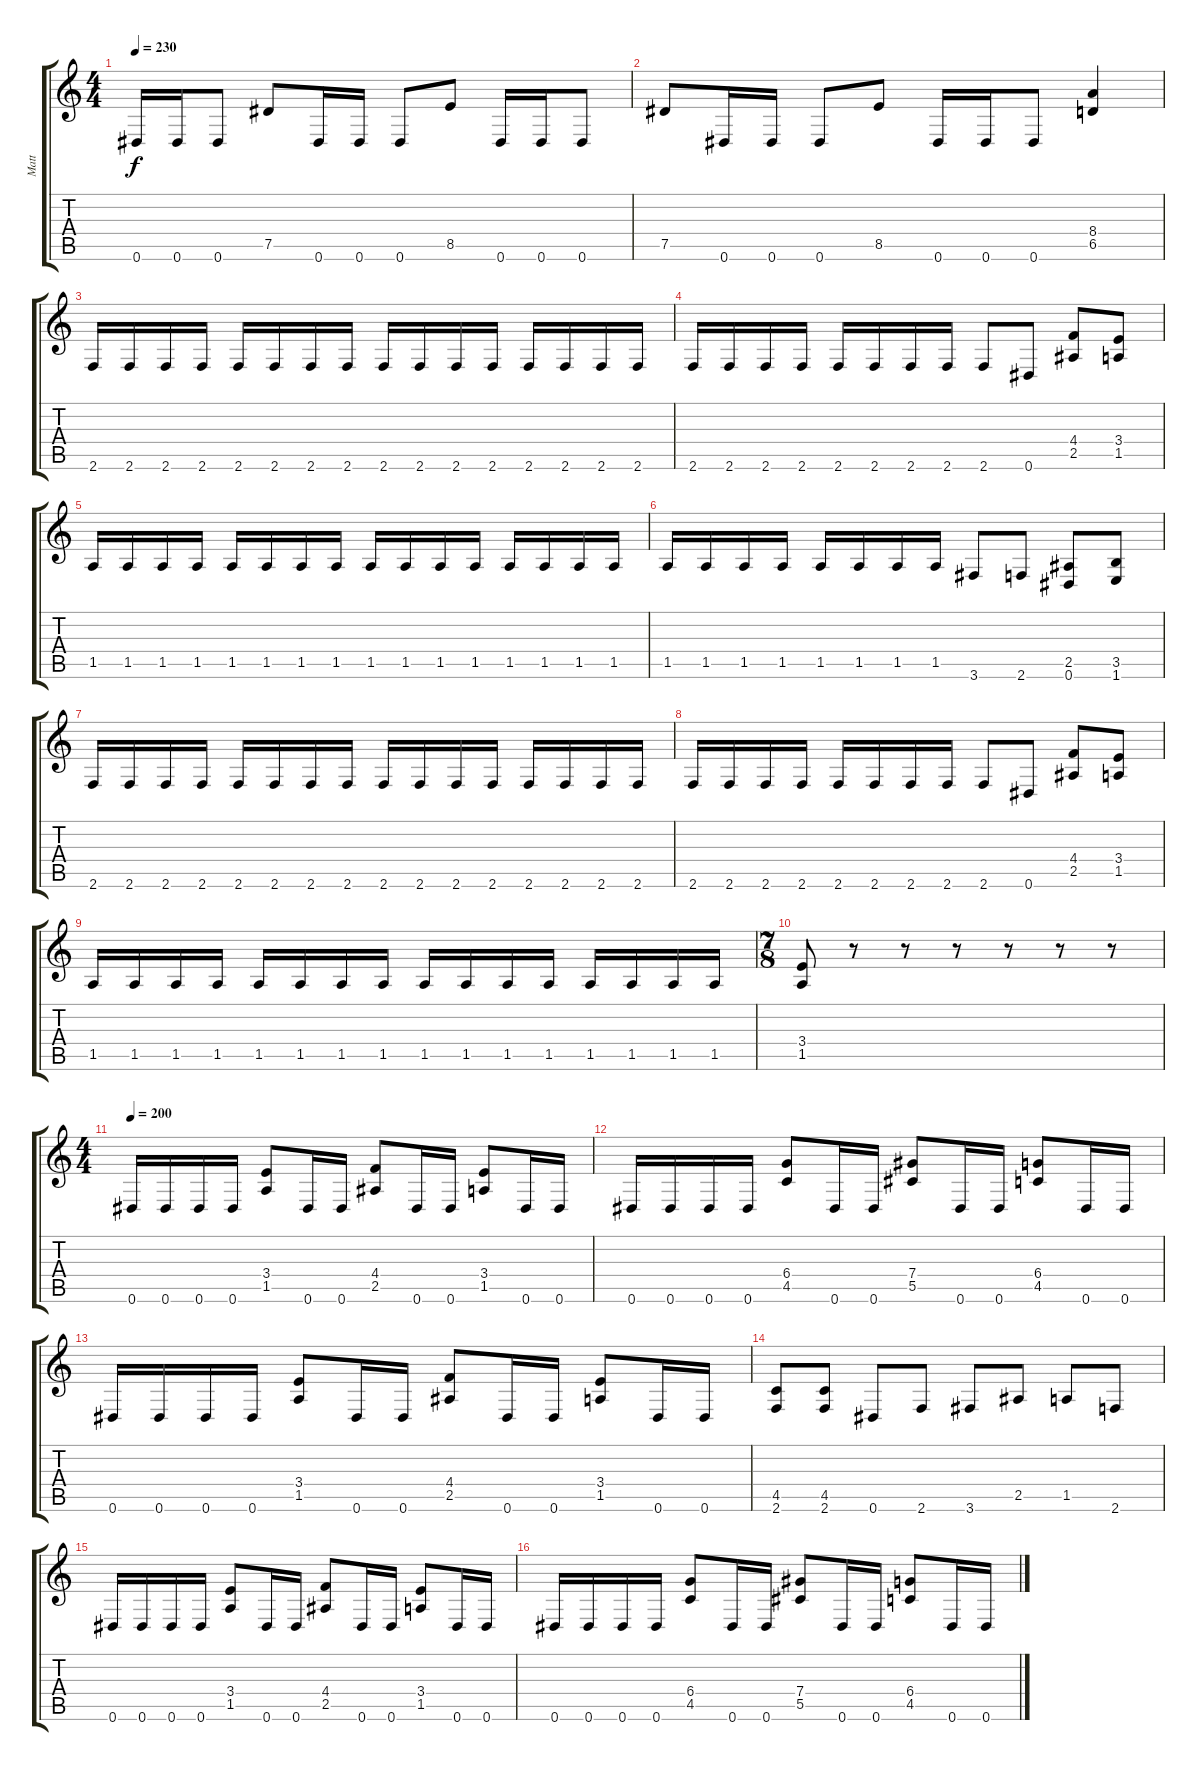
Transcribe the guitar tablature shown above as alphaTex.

\track ("Matt" "Matt") {instrument overdrivenguitar}
\staff {score tabs}
\tuning (Eb4 Bb3 Gb3 Db3 Ab2 Eb2) {hide}
\ts (4 4)
\tempo 230
\clef g2
\ks c
0.6.16{dy f} 0.6.16 0.6.8 7.5.8 0.6.16 0.6.16 0.6.8 8.5.8 0.6.16 0.6.16 0.6.8 |
7.5.8 0.6.16 0.6.16 0.6.8 8.5.8 0.6.16 0.6.16 0.6.8 (8.4 6.5).4 |
2.6.16 2.6.16 2.6.16 2.6.16 2.6.16 2.6.16 2.6.16 2.6.16 2.6.16 2.6.16 2.6.16 2.6.16 2.6.16 2.6.16 2.6.16 2.6.16 |
2.6.16 2.6.16 2.6.16 2.6.16 2.6.16 2.6.16 2.6.16 2.6.16 2.6.8 0.6.8 (4.4 2.5).8 (3.4 1.5).8 |
1.5.16 1.5.16 1.5.16 1.5.16 1.5.16 1.5.16 1.5.16 1.5.16 1.5.16 1.5.16 1.5.16 1.5.16 1.5.16 1.5.16 1.5.16 1.5.16 |
1.5.16 1.5.16 1.5.16 1.5.16 1.5.16 1.5.16 1.5.16 1.5.16 3.6.8 2.6.8 (2.5 0.6).8 (3.5 1.6).8 |
2.6.16 2.6.16 2.6.16 2.6.16 2.6.16 2.6.16 2.6.16 2.6.16 2.6.16 2.6.16 2.6.16 2.6.16 2.6.16 2.6.16 2.6.16 2.6.16 |
2.6.16 2.6.16 2.6.16 2.6.16 2.6.16 2.6.16 2.6.16 2.6.16 2.6.8 0.6.8 (4.4 2.5).8 (3.4 1.5).8 |
1.5.16 1.5.16 1.5.16 1.5.16 1.5.16 1.5.16 1.5.16 1.5.16 1.5.16 1.5.16 1.5.16 1.5.16 1.5.16 1.5.16 1.5.16 1.5.16 |
\ts (7 8)
(3.4 1.5).8 r.8 r.8 r.8 r.8 r.8 r.8 |
\ts (4 4)
\tempo 200
0.6.16 0.6.16 0.6.16 0.6.16 (3.4 1.5).8 0.6.16 0.6.16 (4.4 2.5).8 0.6.16 0.6.16 (3.4 1.5).8 0.6.16 0.6.16 |
0.6.16 0.6.16 0.6.16 0.6.16 (6.4 4.5).8 0.6.16 0.6.16 (7.4 5.5).8 0.6.16 0.6.16 (6.4 4.5).8 0.6.16 0.6.16 |
0.6.16 0.6.16 0.6.16 0.6.16 (3.4 1.5).8 0.6.16 0.6.16 (4.4 2.5).8 0.6.16 0.6.16 (3.4 1.5).8 0.6.16 0.6.16 |
(4.5 2.6).8 (4.5 2.6).8 0.6.8 2.6.8 3.6.8 2.5.8 1.5.8 2.6.8 |
0.6.16 0.6.16 0.6.16 0.6.16 (3.4 1.5).8 0.6.16 0.6.16 (4.4 2.5).8 0.6.16 0.6.16 (3.4 1.5).8 0.6.16 0.6.16 |
0.6.16 0.6.16 0.6.16 0.6.16 (6.4 4.5).8 0.6.16 0.6.16 (7.4 5.5).8 0.6.16 0.6.16 (6.4 4.5).8 0.6.16 0.6.16
